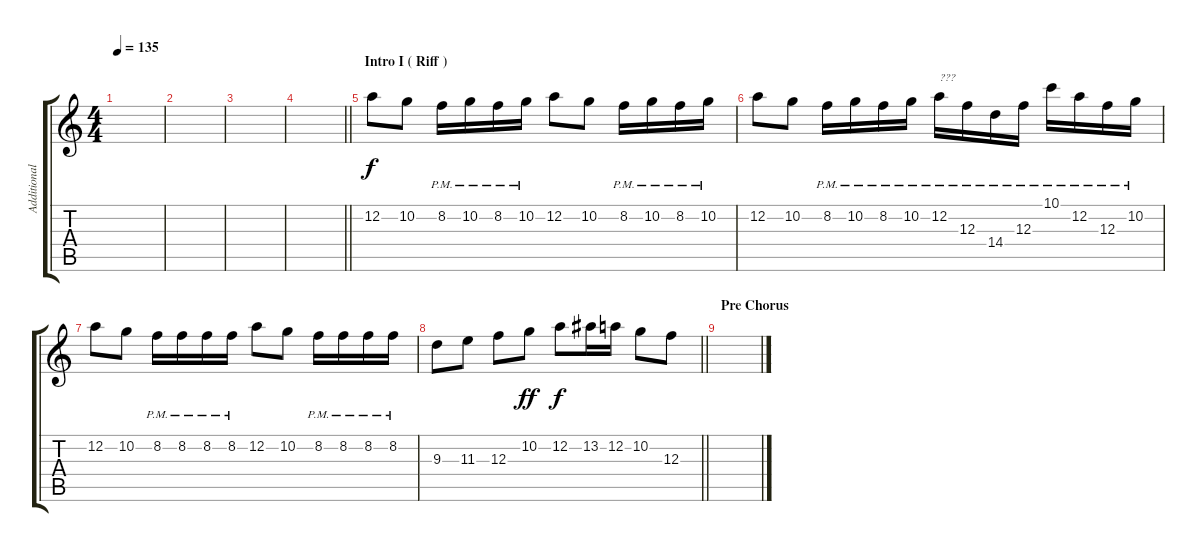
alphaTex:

\track ("Additional Guitars" "Additional") {instrument distortionguitar}
\staff {score tabs}
\tuning (D4 A3 F3 C3 G2 D2) {hide}
\ts (4 4)
\tempo 135
\clef g2
\ks c
|
|
|
\barLineRight lightlight
|
\section ("" "Intro I ( Riff )")
12.2.8{dy f} 10.2.8 8.2{pm}.16 10.2{pm}.16 8.2{pm}.16 10.2{pm}.16 12.2.8 10.2.8 8.2{pm}.16 10.2{pm}.16 8.2{pm}.16 10.2{pm}.16 |
12.2.8 10.2.8 8.2{pm}.16 10.2{pm}.16 8.2{pm}.16 10.2{pm}.16 12.2{pm}.16{txt "???"} 12.3{pm}.16 14.4{pm}.16 12.3{pm}.16 10.1{pm}.16 12.2{pm}.16 12.3{pm}.16 10.2{pm}.16 |
12.2.8 10.2.8 8.2{pm}.16 8.2{pm}.16 8.2{pm}.16 8.2{pm}.16 12.2.8 10.2.8 8.2{pm}.16 8.2{pm}.16 8.2{pm}.16 8.2{pm}.16 |
\barLineRight lightlight
9.3.8 11.3.8 12.3.8 10.2.8{dy ff} 12.2.8{dy f} 13.2.16 12.2.16 10.2.8 12.3.8 |
\section ("" "Pre Chorus")
